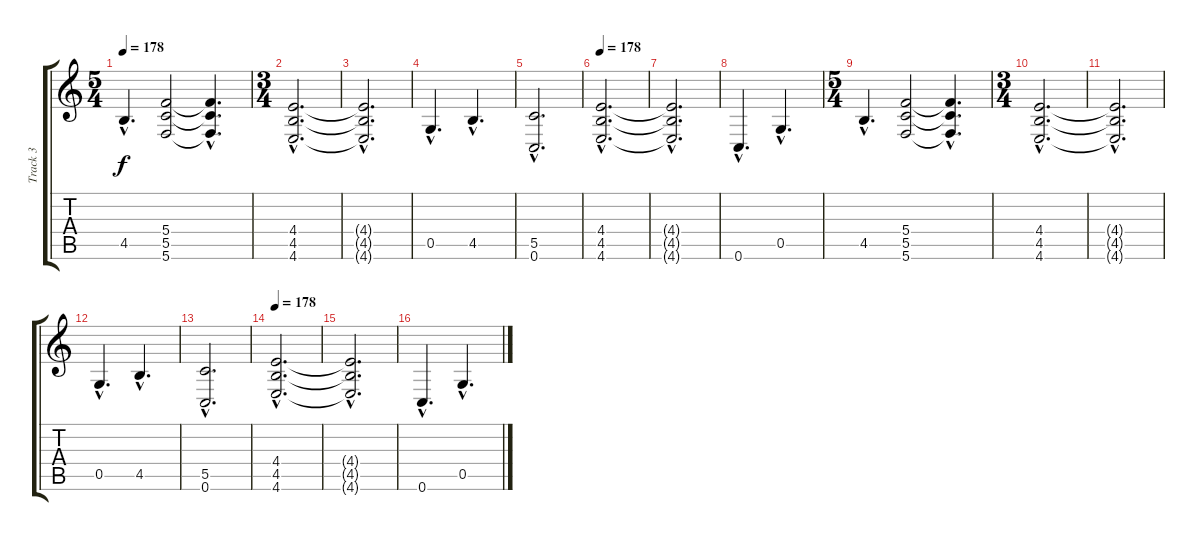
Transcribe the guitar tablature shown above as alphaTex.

\track ("Track 3" "Track 3") {instrument overdrivenguitar}
\staff {score tabs}
\tuning (D4 A3 F3 C3 G2 C2) {hide}
\ts (5 4)
\tempo 178
\clef g2
\ks c
4.5{hac}.4{d dy f} (5.4 5.5 5.6).2 (5.4{hac t} 5.5{hac t} 5.6{hac t}).4{d} |
\ts (3 4)
(4.4{hac} 4.5{hac} 4.6{hac}).2{d} |
(4.4{hac t} 4.5{hac t} 4.6{hac t}).2{d} |
0.5{hac}.4{d} 4.5{hac}.4{d} |
(5.5{hac} 0.6{hac}).2{d} |
\tempo 178
(4.4{hac} 4.5{hac} 4.6{hac}).2{d} |
(4.4{hac t} 4.5{hac t} 4.6{hac t}).2{d} |
0.6{hac}.4{d} 0.5{hac}.4{d} |
\ts (5 4)
4.5{hac}.4{d} (5.4 5.5 5.6).2 (5.4{hac t} 5.5{hac t} 5.6{hac t}).4{d} |
\ts (3 4)
(4.4{hac} 4.5{hac} 4.6{hac}).2{d} |
(4.4{hac t} 4.5{hac t} 4.6{hac t}).2{d} |
0.5{hac}.4{d} 4.5{hac}.4{d} |
(5.5{hac} 0.6{hac}).2{d} |
\tempo 178
(4.4{hac} 4.5{hac} 4.6{hac}).2{d} |
(4.4{hac t} 4.5{hac t} 4.6{hac t}).2{d} |
0.6{hac}.4{d} 0.5{hac}.4{d}
